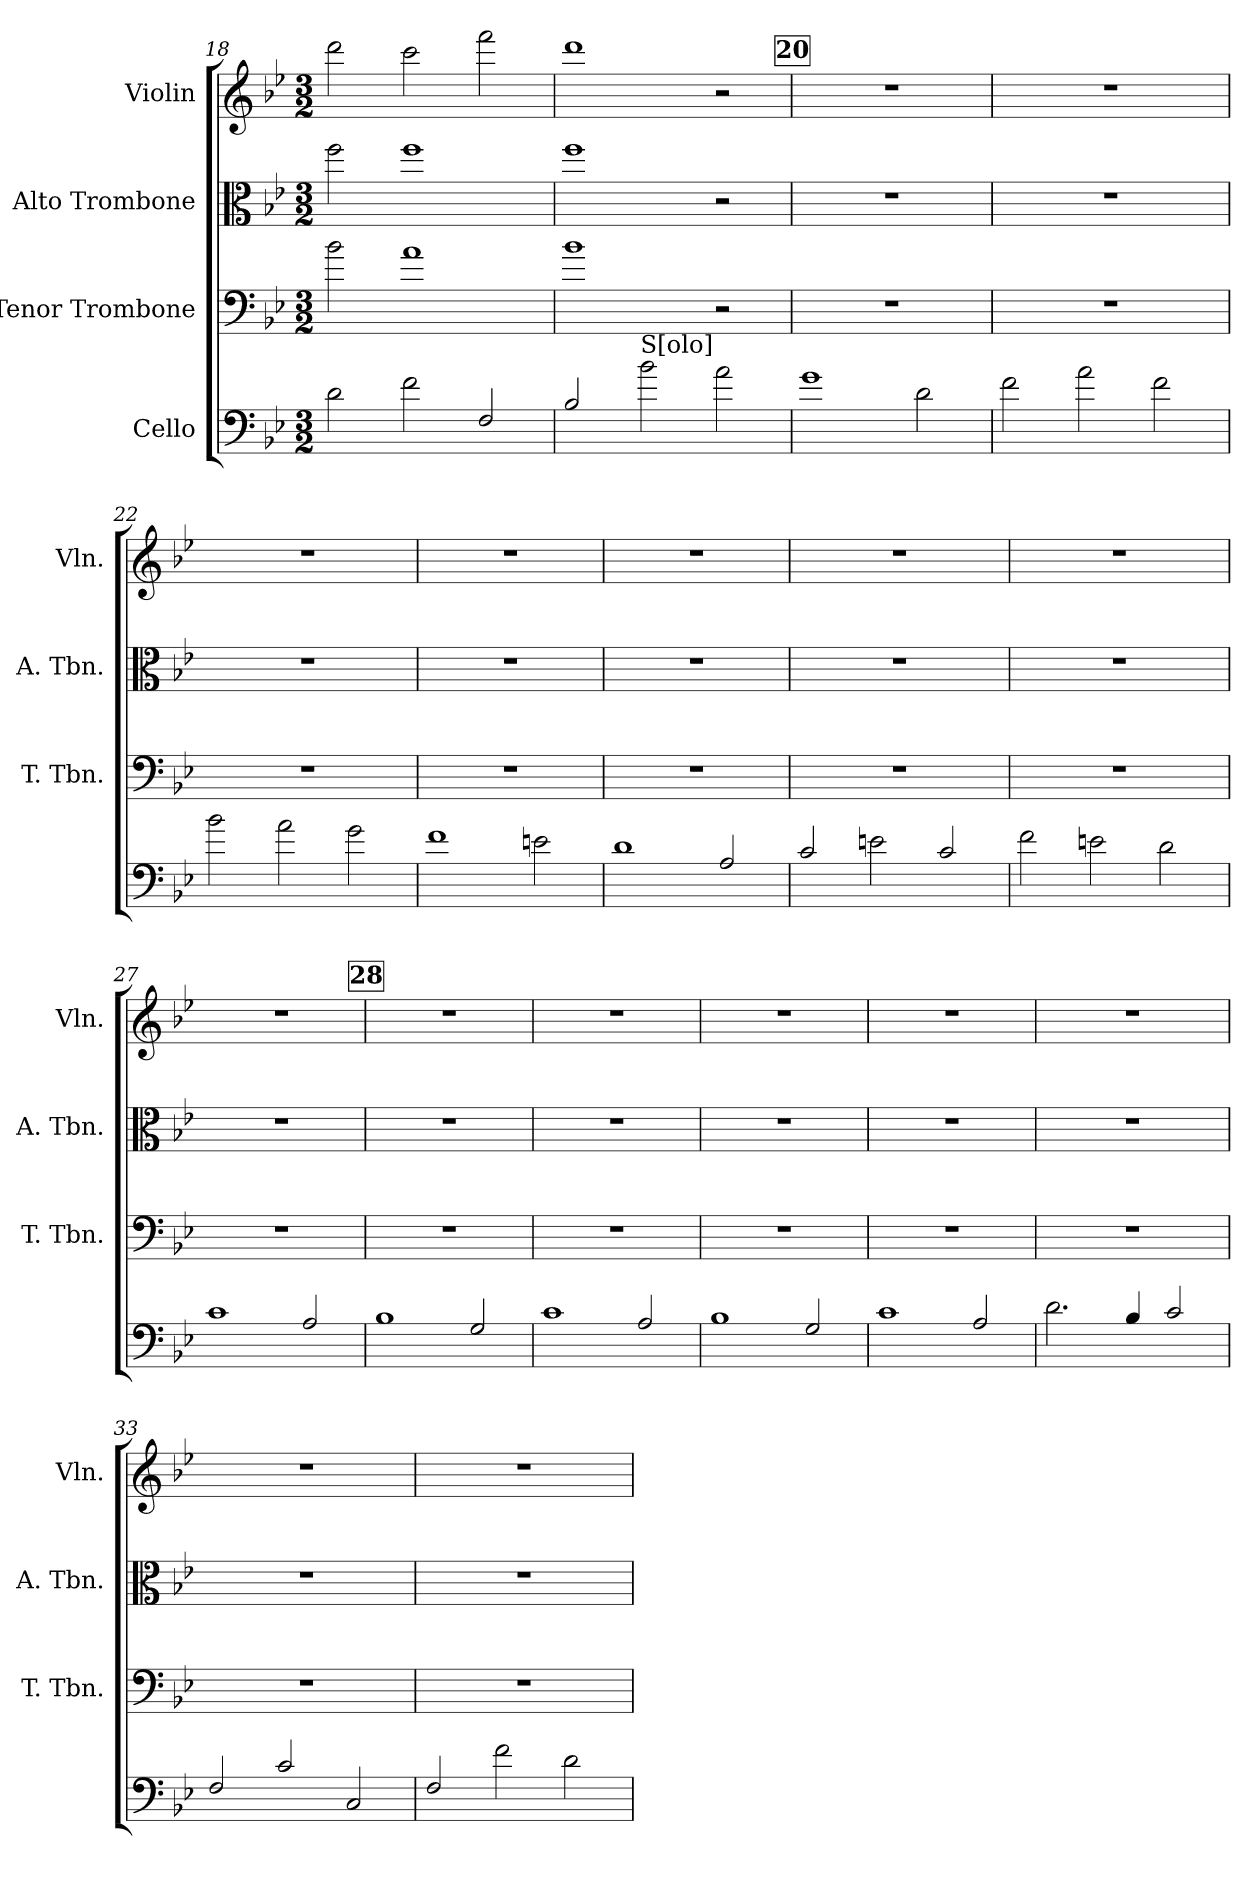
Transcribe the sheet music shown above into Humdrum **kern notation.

**kern	**kern	**kern	**kern
*part4	*part3	*part2	*part1
*staff4	*staff3	*staff2	*staff1
*I"Cello	*I"Tenor Trombone	*I"Alto Trombone	*I"Violin
*	*I'T. Tbn.	*I'A. Tbn.	*I'Vln.
*clefF4	*clefF4	*clefC3	*clefG2
*ITrd7c12	*ITrd7c12	*ITrd7c12	*ITrd7c12
*k[b-e-]	*k[b-e-]	*k[b-e-]	*k[b-e-]
*B-:	*B-:	*B-:	*B-:
*M3/2	*M3/2	*M3/2	*M3/2
=18	=18	=18	=18
2D\	2B-\	2f\	2dd\
2F\	1A	1f	2cc\
2FF/	.	.	2ff\
=19	=19	=19	=19
2BB-/	1B-	1f	1dd
!LO:TX:a:t=S[olo]	!	!	!
2B-\	.	.	.
2A\	2r	2r	2r
!!LO:REH:place=s1:a:B:fs=8.3:t=20
=20	=20	=20	=20
1G	1.r	1.r	1.r
2D\	.	.	.
!!LO:PB:g=z
=21	=21	=21	=21
2F\	1.r	1.r	1.r
2A\	.	.	.
2F\	.	.	.
=22	=22	=22	=22
2B-\	1.r	1.r	1.r
2A\	.	.	.
2G\	.	.	.
=23	=23	=23	=23
1F	1.r	1.r	1.r
2En\	.	.	.
=24	=24	=24	=24
1D	1.r	1.r	1.r
2AA/	.	.	.
=25	=25	=25	=25
2C/	1.r	1.r	1.r
2En\	.	.	.
2C/	.	.	.
=26	=26	=26	=26
2F\	1.r	1.r	1.r
2En\	.	.	.
2D\	.	.	.
=27	=27	=27	=27
1C	1.r	1.r	1.r
2AA/	.	.	.
!!LO:LB:g=z
!!LO:REH:place=s1:a:B:fs=8.3:t=28
=28	=28	=28	=28
1BB-	1.r	1.r	1.r
2GG/	.	.	.
=29	=29	=29	=29
1C	1.r	1.r	1.r
2AA/	.	.	.
=30	=30	=30	=30
1BB-	1.r	1.r	1.r
2GG/	.	.	.
=31	=31	=31	=31
1C	1.r	1.r	1.r
2AA/	.	.	.
=32	=32	=32	=32
2.D\	1.r	1.r	1.r
4BB-/	.	.	.
2C/	.	.	.
=33	=33	=33	=33
2FF/	1.r	1.r	1.r
2C/	.	.	.
2CC/	.	.	.
!!LO:LB:g=z
=34	=34	=34	=34
2FF/	1.r	1.r	1.r
2F\	.	.	.
2D\	.	.	.
=	=	=	=
*-	*-	*-	*-
